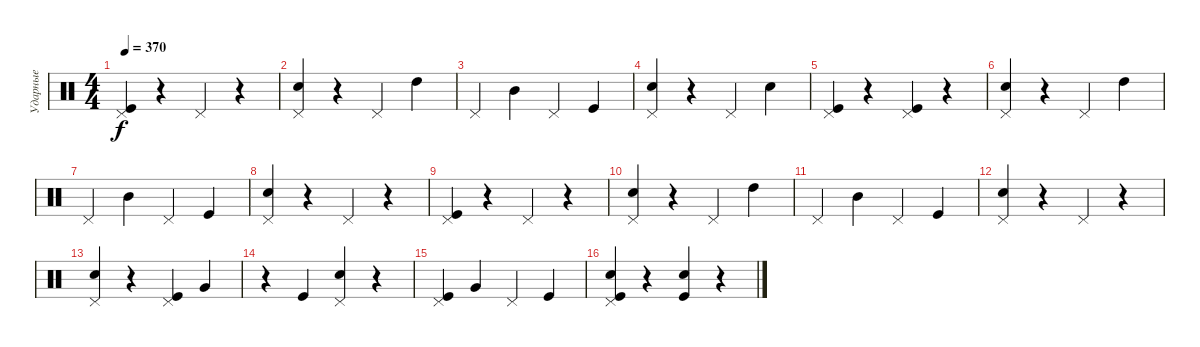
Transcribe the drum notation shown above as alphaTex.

\track ("Ударные" "Ударные") {instrument percussion}
\staff {score}
\articulation defaults
\ts (4 4)
\tempo 370
\clef neutral
\ks c
("Kick (hit)" "Pedal Hi-Hat (hit)").4{dy f} r.4 "Pedal Hi-Hat (hit)".4 r.4 |
("Electric Snare (hit)" "Pedal Hi-Hat (hit)").4 r.4 "Pedal Hi-Hat (hit)".4 "High Tom (hit)".4 |
"Pedal Hi-Hat (hit)".4 "Mid Tom (hit)".4 "Pedal Hi-Hat (hit)".4 "Kick (hit)".4 |
("Electric Snare (hit)" "Pedal Hi-Hat (hit)").4 r.4 "Pedal Hi-Hat (hit)".4 "Electric Snare (hit)".4 |
("Kick (hit)" "Pedal Hi-Hat (hit)").4 r.4 ("Kick (hit)" "Pedal Hi-Hat (hit)").4 r.4 |
("Electric Snare (hit)" "Pedal Hi-Hat (hit)").4 r.4 "Pedal Hi-Hat (hit)".4 "High Tom (hit)".4 |
"Pedal Hi-Hat (hit)".4 "Mid Tom (hit)".4 "Pedal Hi-Hat (hit)".4 "Kick (hit)".4 |
("Electric Snare (hit)" "Pedal Hi-Hat (hit)").4 r.4 "Pedal Hi-Hat (hit)".4 r.4 |
("Kick (hit)" "Pedal Hi-Hat (hit)").4 r.4 "Pedal Hi-Hat (hit)".4 r.4 |
("Electric Snare (hit)" "Pedal Hi-Hat (hit)").4 r.4 "Pedal Hi-Hat (hit)".4 "High Tom (hit)".4 |
"Pedal Hi-Hat (hit)".4 "Mid Tom (hit)".4 "Pedal Hi-Hat (hit)".4 "Kick (hit)".4 |
("Electric Snare (hit)" "Pedal Hi-Hat (hit)").4 r.4 "Pedal Hi-Hat (hit)".4 r.4 |
("Electric Snare (hit)" "Pedal Hi-Hat (hit)").4 r.4 ("Kick (hit)" "Pedal Hi-Hat (hit)").4 "Very Low Tom (hit)".4 |
r.4 "Kick (hit)".4 ("Electric Snare (hit)" "Pedal Hi-Hat (hit)").4 r.4 |
("Kick (hit)" "Pedal Hi-Hat (hit)").4 "Very Low Tom (hit)".4 "Pedal Hi-Hat (hit)".4 "Kick (hit)".4 |
("Electric Snare (hit)" "Kick (hit)" "Pedal Hi-Hat (hit)").4 r.4 ("Electric Snare (hit)" "Kick (hit)").4 r.4
